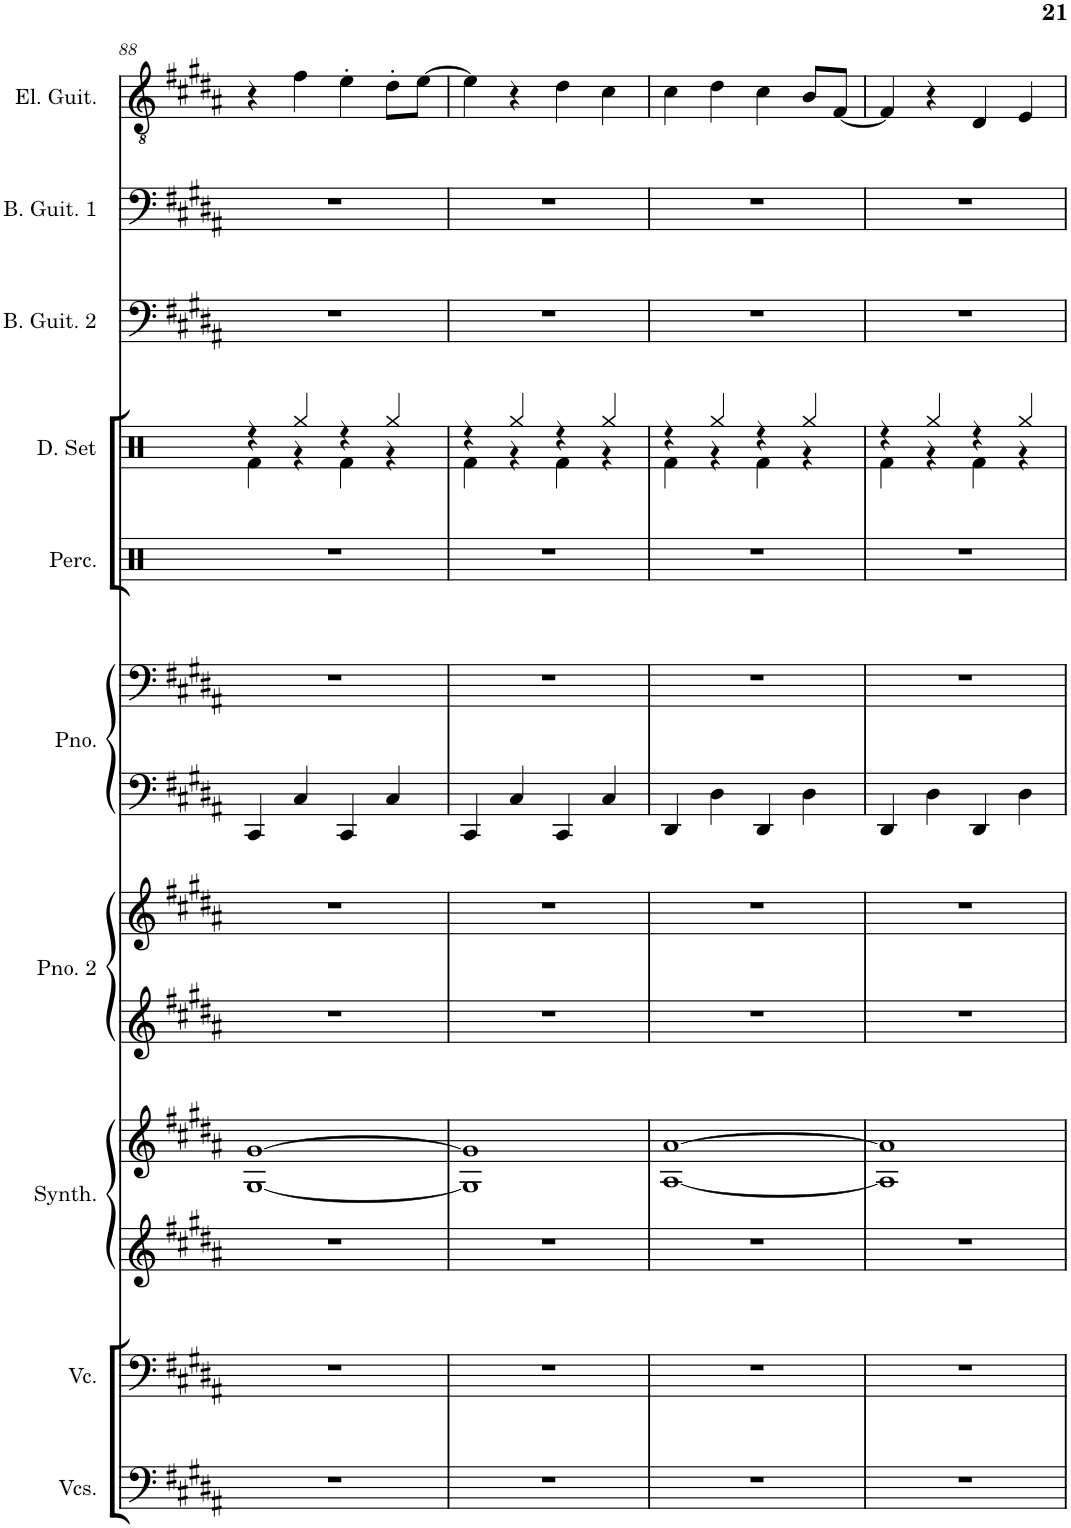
**kern	**kern	**kern	**kern	**kern	**kern	**kern	**kern	**kern	**kern	**kern	**kern	**kern
*part10	*part9	*part8	*part8	*part7	*part7	*part6	*part6	*part5	*part4	*part3	*part2	*part1
*staff13	*staff12	*staff11	*staff10	*staff9	*staff8	*staff7	*staff6	*staff5	*staff4	*staff3	*staff2	*staff1
*I"Violoncellos	*I"Violoncello	*I"Saw Synthesiser	*	*I"Piano 2	*	*I"Piano	*	*I"Percussion	*I"Drumset	*I"Bass Guitar 2	*I"Bass Guitar 1	*I"Electric Guitar
*I'Vcs.	*I'Vc.	*I'Synth.	*	*I'Pno. 2	*	*I'Pno.	*	*I'Perc.	*I'D. Set	*I'B. Guit. 2	*I'B. Guit. 1	*I'El. Guit.
!!LO:PB:g=z
*clefF4	*clefF4	*clefG2	*clefG2	*clefG2	*clefG2	*clefF4	*clefF4	*clefX	*clefX	*clefF4	*clefF4	*clefGv2
*	*	*	*	*	*	*	*	*	*	*Trd7c12	*Trd7c12	*
*k[f#c#g#d#a#]	*k[f#c#g#d#a#]	*k[f#c#g#d#a#]	*k[f#c#g#d#a#]	*k[f#c#g#d#a#]	*k[f#c#g#d#a#]	*k[f#c#g#d#a#]	*k[f#c#g#d#a#]	*k[]	*k[]	*k[f#c#g#d#a#]	*k[f#c#g#d#a#]	*k[f#c#g#d#a#]
*M4/4	*M4/4	*M4/4	*M4/4	*M4/4	*M4/4	*M4/4	*M4/4	*M4/4	*M4/4	*M4/4	*M4/4	*M4/4
=88	=88	=88	=88	=88	=88	=88	=88	=88	=88	=88	=88	=88
*	*	*	*	*	*	*	*	*	*^	*	*	*
1r	1r	1r	[1G# [1g#	1r	1r	4CC#/	1r	1r	4r	4Rf\	1r	1r	4r
.	.	.	.	.	.	4C#/	.	.	4Rgg/	4r	.	.	4f#\
.	.	.	.	.	.	4CC#/	.	.	4r	4Rf\	.	.	4e'\
.	.	.	.	.	.	4C#/	.	.	4Rgg/	4r	.	.	8d#'\L
.	.	.	.	.	.	.	.	.	.	.	.	.	[8e\J
=89	=89	=89	=89	=89	=89	=89	=89	=89	=89	=89	=89	=89	=89
1r	1r	1r	1G#] 1g#]	1r	1r	4CC#/	1r	1r	4r	4Rf\	1r	1r	4e\]
.	.	.	.	.	.	4C#/	.	.	4Rgg/	4r	.	.	4r
.	.	.	.	.	.	4CC#/	.	.	4r	4Rf\	.	.	4d#\
.	.	.	.	.	.	4C#/	.	.	4Rgg/	4r	.	.	4c#\
=90	=90	=90	=90	=90	=90	=90	=90	=90	=90	=90	=90	=90	=90
1r	1r	1r	[1A# [1a#	1r	1r	4DD#/	1r	1r	4r	4Rf\	1r	1r	4c#\
.	.	.	.	.	.	4D#\	.	.	4Rgg/	4r	.	.	4d#\
.	.	.	.	.	.	4DD#/	.	.	4r	4Rf\	.	.	4c#\
.	.	.	.	.	.	4D#\	.	.	4Rgg/	4r	.	.	8B/L
.	.	.	.	.	.	.	.	.	.	.	.	.	[8F#/J
=91	=91	=91	=91	=91	=91	=91	=91	=91	=91	=91	=91	=91	=91
1r	1r	1r	1A#] 1a#]	1r	1r	4DD#/	1r	1r	4r	4Rf\	1r	1r	4F#/]
.	.	.	.	.	.	4D#\	.	.	4Rgg/	4r	.	.	4r
.	.	.	.	.	.	4DD#/	.	.	4r	4Rf\	.	.	4D#/
.	.	.	.	.	.	4D#\	.	.	4Rgg/	4r	.	.	4E/
*	*	*	*	*	*	*	*	*	*v	*v	*	*	*
=	=	=	=	=	=	=	=	=	=	=	=	=
*-	*-	*-	*-	*-	*-	*-	*-	*-	*-	*-	*-	*-
